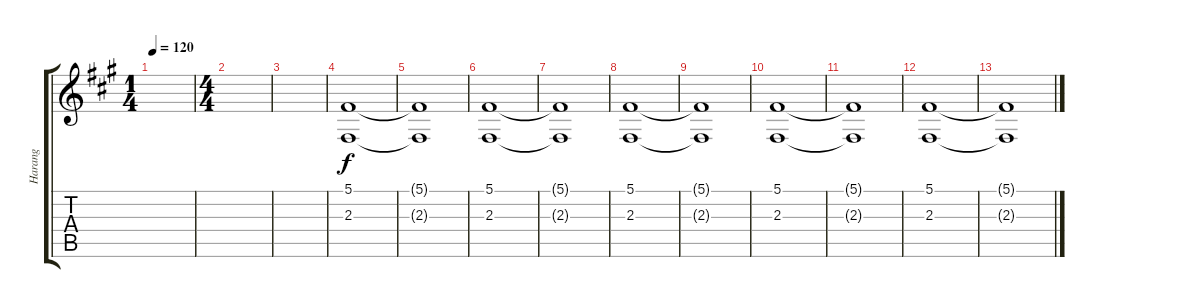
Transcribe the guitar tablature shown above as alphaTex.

\track ("Harang" "Harang") {instrument tubularbells}
\staff {score tabs}
\tuning (Db4 Ab3 E3 B2 Gb2 Db2) {hide}
\ts (1 4)
\tempo 120
\clef g2
\ks a
|
\ts (4 4)
|
|
(5.1 2.3).1 |
(5.1{t} 2.3{t}).1 |
(5.1 2.3).1 |
(5.1{t} 2.3{t}).1 |
(5.1 2.3).1 |
(5.1{t} 2.3{t}).1 |
(5.1 2.3).1 |
(5.1{t} 2.3{t}).1 |
(5.1 2.3).1 |
(5.1{t} 2.3{t}).1
